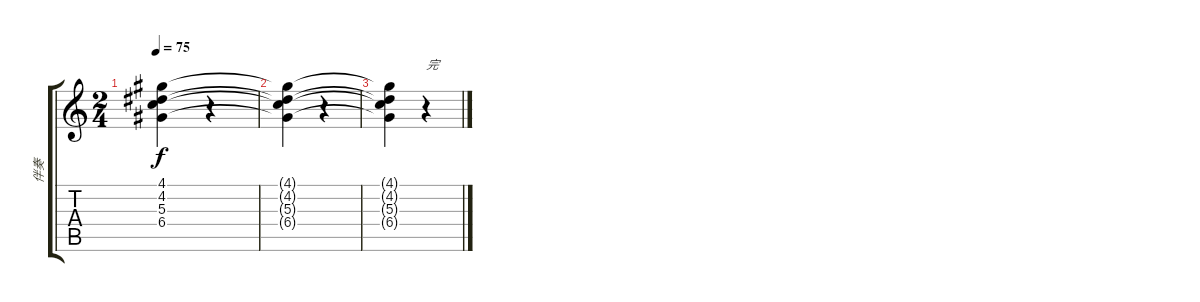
\track ("伴奏" "伴奏") {instrument overdrivenguitar}
\staff {score tabs}
\tuning (E4 B3 G3 D3 A2 E2) {hide}
\ts (2 4)
\tempo 75
\clef g2
\ks c
(4.1{t} 4.2{t} 5.3{t} 6.4{t}).4{dy f} r.4 |
(4.1{t} 4.2{t} 5.3{t} 6.4{t}).4 r.4 |
(4.1{t} 4.2{t} 5.3{t} 6.4{t}).4 r.4{txt "完"}
